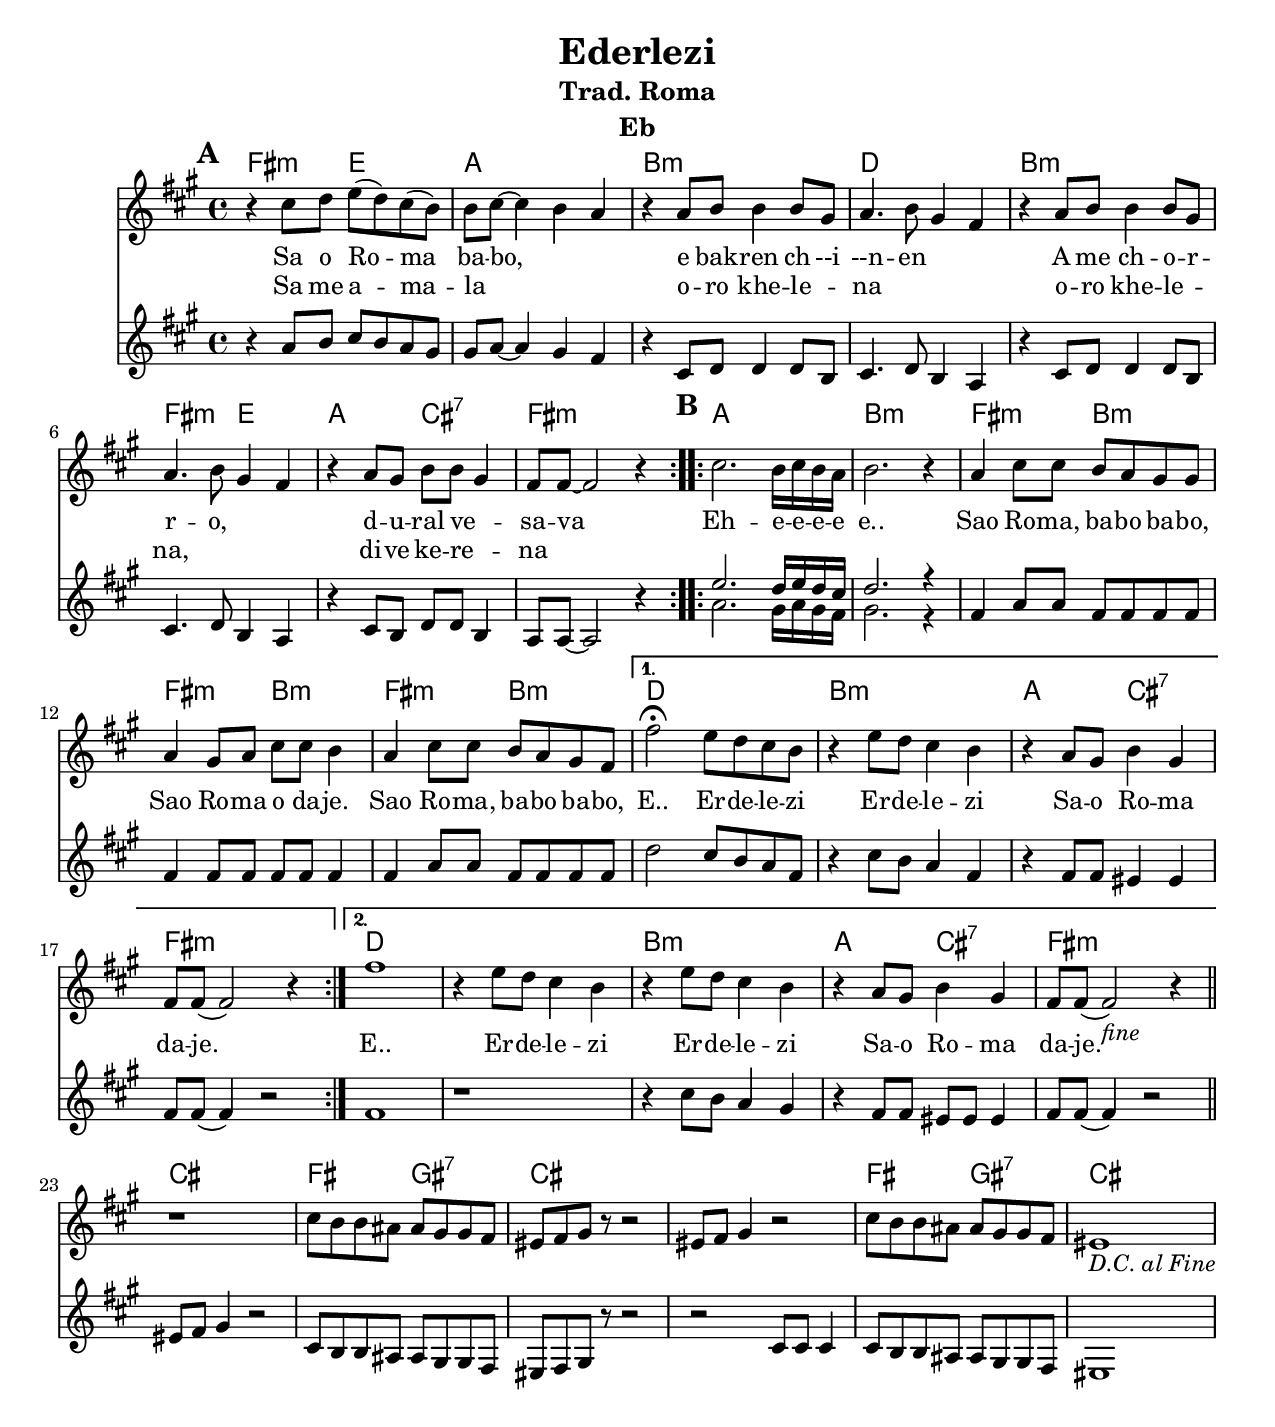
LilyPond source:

\version "2.18.0"
\include "english.ly"
\pointAndClickOff
%showLastLength = R1*12
\paper{
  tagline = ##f
  print-all-headers = ##t
  #(set-paper-size "letter")
}
date = #(strftime "%d-%m-%Y" (localtime (current-time)))

%\markup{ \italic{ " Updated " \date  }  }

%\markup{ Got something to say? }

global = {
  \clef treble
  \key d \minor
  \time 4/4
  \set Score.markFormatter = #format-mark-box-alphabet
}

%#################################### Melody ########################
primos = \relative c' {
  \global
  %\partial 16*3 a16 d f   %lead in notes

  \repeat volta 2{
    \mark \default
    r4 a8 bf c (bf)a (g)
    g8 a~a4    g4 f %g16 f g8 f4
     r4 f8 g g4 g8 e|
    f4. g8 e4 d %e16 d e8 d4|

    r4 f8 g g4 g8 e
    f4. g8 e4 d %e16 d e8 d4|
    r4 f8 e g g e4|
    d8 d~d2 r4|
  }
  %\alternative { { }{ } }

  \repeat volta 2{
    \mark \default

       a'2. g16 a g f|
        g2. r4|

    f4 a8 a g f e e|
    f4 e8 f a a g4|
    f4 a8 a g f e d|
  }
  \alternative {
    {
      d'2 \fermata c8 bf a g
      r4 c8 bf a4 g
      r4 f8 e g4 e|
      d8 d (d2) r4|
    }
    {
      d'1 |
      r4 c8 bf a4 g|
      r4 c8 bf a4 g
      r4 f8 e8 g4 e|
      d8 d (d2) _\markup{\italic fine} r4| \bar"||"
    }
  }
  r1
  a'8 g g fs fs e e d
  cs8 d e r r2
  cs8 d e4 r2
  a8 g g fs fs e e d
  cs1 _\markup {\italic {D.C. al Fine}}

}
\addlyrics{
  %https://musescore.com/user/35722119/scores/6322876
  Sa o Ro -- ma ba -- bo,
  \repeat unfold 2{\skip2}
  e bak -- ren ch --i --n --  en
  \repeat unfold 2{\skip2}
  A me ch -- o --  -- r -- r -- o,
  \repeat unfold 2{\skip2}
  d -- u -- ral ve --  _ sa -- va
  \repeat unfold 1 {}

  Eh -- e -- e -- e -- e e..
  Sao Ro -- ma, ba -- bo ba -- bo,
  Sao Ro -- ma  o da -- je.
  Sao Ro -- ma, ba -- bo ba -- bo,
  % first end
  E.. Er -- de -- le -- zi
  Er -- de -- le -- zi
  Sa -- o Ro -- ma  da -- je.
 % 2nd end
  E.. Er -- de -- le -- zi
  Er -- de -- le -- zi
  Sa -- o Ro -- ma da -- je.

}
\addlyrics{
Sa me a -- ma -- la _
\repeat unfold 2{\skip2}
o -- ro khe -- le -- _ na
\repeat unfold 3{\skip2}
o -- ro khe -- le -- _ na,
\repeat unfold 3{\skip2}
di -- ve ke -- re -- _  na
}
secund = \relative c {
  \global
  %\partial 16*3 a16 d f   %lead in notes

  \repeat volta 2{
    \mark \default
    r4 f8 g a g f e
    e8 f~f4 e4 d%e16 d e8 d4|
        r4 a8 bf bf4 bf8 g|
    a4. bf8 g4 f%g16 f g8 f4|

    r4 a8 bf bf4 bf8 g|
    a4. bf8 g4 f %g16 f g8 f4|
    r4 a8 g bf bf g4|
    f8 f~f2 r4|
  }
  %\alternative { { }{ } }

  \repeat volta 2{
    \mark \default
 <<

      {
       c''2. bf16 c bf a
        bf2. r4
      }
      \\
      {
         f2. e16 f e d|
    e2. r4|
      }

    >>


    d4 f8 f d d d d|
    d4 d8 d d d d4
    d4 f8 f d d d d|
  }
  \alternative {
    {
      bf'2 a8 g f d
      r4 a'8 g f4 d
      r4 d8 d cs4 cs
      d8 d (d4) r2
    }
    {
      d1
      r1
      r4 a'8 g f4 e
      r4 d8 d cs cs cs4
      d8 d(d4) r2
    }
  }
  cs8 d e4 r2
  a,8 g g fs fs e e d
  cs8 d e r r2
  r2 a8 a a4
  a8 g g fs fs e e d
  cs1
}

%################################# Chords #######################
harmonies = \chordmode {
  d2:m
  c2
  f1
  g1:m
  bf1
  g1:m
  d2:m
  c2
  f2
  a2:7
  d1:m
  %B
  f1
  g1:m
  d2:m
  g2:m
  d2:m
  g2:m % 12
  d2:m g2:m
  %ending 1 and 2
  bf1 g1:m
  f2 a2:7
  d1:m
  bf1*2 g1:m
  f2 a2:7
  d1:m
  %end part
  a1
  d2 e2:7
  a1*2
  d2 e2:7
  a1
}

\score {\transpose c a
  <<
    \new ChordNames {
      \set chordChanges = ##f
    \transpose d a  \harmonies
    }
    \new Staff
    \transpose d a \primos
    \new Staff \transpose d a \secund
    %\new Staff \partcombine \primos \secund
  >>
  \header{
    title= "Ederlezi"
    subtitle="Trad. Roma"
    composer= ""
    instrument = "Eb"
    arranger= ""
  }
  \layout{indent = 1.0\cm}
  \midi {
    \tempo 4 = 120

    % \midi { }
  }
}
%{
% more verses:
\markup{}
\markup {
  \fill-line {
    \hspace #0.1 % distance from left margin
    \column {
      \line { "1."
	\column {
	  ""
	}
      }
      \hspace #0.2 % vertical distance between verses
      \line { "2."
	\column {
	 ""
	}
      }
    }
    \hspace #0.1  % horiz. distance between columns
    \column {
      \line { "3."
	\column {
	  ""
	}
      }
      \hspace #0.2 % distance between verses
      \line { "4."
	\column {
	 ""
	}
      }
    }
    \hspace #0.1 % distance to right margin
  }
}

%}


%{
https://www.youtube.com/watch?v=yGuCqAfxNqU
 Sa o Roma babo,
E bakren cinen.
A me coro, dural besava.
A a daje, amaro dive.
Amaro dive erdelezi.
Ediwado babo, amenge bakro.
Sa o Roma, babo.
E bakren cinen. Eeee...j,
Sa o Roma, babo babo,
Sa o Roma daje. Sa o Roma, babo babo,
E.. Erdelezi. Erdelezi,
Sa o Roma Daje. Eeee...
Sa o Roma, babo babo,
Sa o Roma daje.
Sa o Roma, babo babo,
 Eeee... Erdelezi, Erdelezi.
Sa o Roma Daje

***************

LYRICS IN ROMANI
Sa me amala oro khelena Oro khelena,
dive kerena
Sa o Roma daje
Sa o Roma babo babo
Sa o Roma o daje Sa o Roma babo babo Ej, Ederlezi Ederlezi
 Sa o Roma daje Amaro dive Amaro dive,
Ederlezi Sa me amala oro khelena Oro khelena, dive kerena Sa o Roma daje Sa o Roma babo babo Sa o Roma daje Sa o Roma babo babo Ej, Ederlezi Ederlezi Sa o Roma daje Sa me amala oro khelena Oro khelena, dive kerena Sa o Roma babo, e bakren chinen Amaro dive E devado babo Sa o Roma babo babo Sa o Roma o daje Sa o Roma babo babo Ej, Ederlezi Ederlezi Sa o Roma daje Sa o Roma babo babo Sa o Roma o daje Sa o Roma babo babo Ederlezi Ederlezi Sa o Roma daje LYRICS IN ENGLISH All my friends are dancing the oro Dancing the oro, celebrating the day Dancing the oro, celebrating the day All the Roma, dad, dad All the Roma, mommy All the Roma, dad, dad Oh! Ederlezi Ederlezi All the Roma, mommy Our day Our day, Ederlezi All my friends are dancing the oro Dancing the oro, celebrating the day All the Roma, mommy All the Roma, dad, dad All the Roma, mommy All the Roma, dad, dad Oh! Ederlezi Ederlezi All the Roma, mommy All my friends are dancing the oro Dancing the oro, celebrating the day All the Roma, dad, slaughter lambs Our day They give us, Dad, All the Roma, dad, dad All the Roma, mommy All the Roma, dad, dad Oh! Ederlezi Ederlezi All the Roma, mommy All the Roma, dad, dad All the Roma, mommy All the Roma, dad, dad Ederlezi Ederlezi All the Roma, mommy LYRICS IN TURKISH Tüm arkadaşlarım hora oynuyor Hora oynayıp bugünü kutluyorlar Tüm Roma, anneciğim Tüm Roma, baba, baba Tüm Roma, anneciğim Tüm Roma, baba, baba Ey, Ederlezi Ederlezi Tüm Roma, anneciğim Bizim günümüz Bizim günümüz, Ederlezi Tüm arkadaşlarım hora oynuyor Hora oynayıp bugünü kutluyorlar Tüm Roma, anneciğim Tüm Roma, baba, baba Tüm Roma, anneciğim Tüm Roma, baba, baba Ey, Ederlezi Ederlezi Tüm Roma, anneciğim Tüm arkadaşlarım hora oynuyor Hora oynayıp bugünü kutluyorlar Tüm Roma, baba, kuzu avlıyor Bizim günümüz Bize, baba, Tüm Roma, baba, baba Tüm Roma, anneciğim Tüm Roma, baba, baba Ey, Ederlezi Ederlezi Tüm Roma, anneciğim Tüm Roma, baba, baba Tüm Roma, anneciğim Tüm Roma, baba, baba Ederlezi Ederlezi Tüm Roma, anneciğim LYRICS IN FRENCH Tous mes amis dansent l'oro Ils dansent l'oro, ils fêtent le jour Tous les Roms, maman Tous les Roms, papa, papa Tous les Roms, maman Tous les Roms, papa, papa Ô! Ederlezi Ederlezi Tous les Roms, maman Notre jour Notre jour, Ederlezi Tous mes amis dansent l'oro Ils dansent l'oro, ils fêtent le jour Tous les Roms, maman Tous les Roms, papa, papa Tous les Roms, maman Tous les Roms, papa, papa Ô! Ederlezi Ederlezi Tous les Roms, maman Tous mes amis dansent l'oro Ils dansent l'oro, ils fêtent le jour Tous les Roms, papa, sacrifient l'agneau Notre jour Ils nous donnent, Papa Tous les Roms, papa, papa Tous les Roms, maman Tous les Roms, papa, papa Ô! Ederlezi Ederlezi Tous les Roms, maman Tous les Roms, papa, papa Tous les Roms, maman Tous les Roms, papa, papa Ederlezi Ederlezi Tous les Roms, maman LYRICS IN PORTUGUESE Todos os meus amigos dançam o oro Dançam o oro, celebram o dia Toda a Roma mamãe Toda a Roma papai, papai Toda a Roma mamãe Toda a Roma papai, papai Ó! Ederlezi Ederlezi Toda a Roma mamãe Nosso dia Nosso dia, Ederlezi Todos os meus amigos dançam o oro Dançam o oro, celebram o dia Toda a Roma mamãe Toda a Roma papai, papai Toda a Roma mamãe Toda a Roma papai, papai Ó! Ederlezi Ederlezi Toda a Roma mamãe Todos os meus amigos dançam o oro Dançam o oro, celebram o dia Toda a Roma, papai, sacrifica cordeiros Nosso dia Oferecemos, papai, Toda a Roma papai, papai Toda a Roma mamãe Toda a Roma papai, papai Ó! Ederlezi Ederlezi Toda a Roma mamãe Toda a Roma papai, papai Toda a Roma mamãe Toda a Roma papai, papai Ederlezi Ederlezi Toda a Roma mamãe

%}